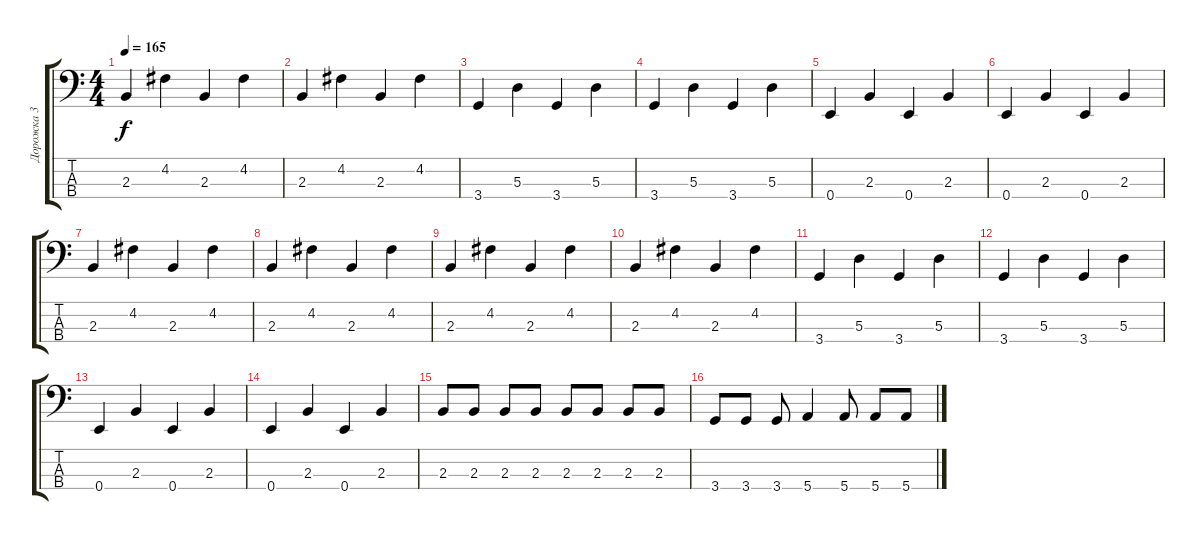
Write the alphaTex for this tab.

\track ("Дорожка 3" "Дорожка 3") {instrument electricbassfinger}
\staff {score tabs}
\tuning (G2 D2 A1 E1) {hide}
\ts (4 4)
\tempo 165
\clef f4
\ks c
2.3.4{dy f} 4.2.4 2.3.4 4.2.4 |
2.3.4 4.2.4 2.3.4 4.2.4 |
3.4.4 5.3.4 3.4.4 5.3.4 |
3.4.4 5.3.4 3.4.4 5.3.4 |
0.4.4 2.3.4 0.4.4 2.3.4 |
0.4.4 2.3.4 0.4.4 2.3.4 |
2.3.4 4.2.4 2.3.4 4.2.4 |
2.3.4 4.2.4 2.3.4 4.2.4 |
2.3.4 4.2.4 2.3.4 4.2.4 |
2.3.4 4.2.4 2.3.4 4.2.4 |
3.4.4 5.3.4 3.4.4 5.3.4 |
3.4.4 5.3.4 3.4.4 5.3.4 |
0.4.4 2.3.4 0.4.4 2.3.4 |
0.4.4 2.3.4 0.4.4 2.3.4 |
2.3.8 2.3.8 2.3.8 2.3.8 2.3.8 2.3.8 2.3.8 2.3.8 |
3.4.8 3.4.8 3.4.8 5.4.4 5.4.8 5.4.8 5.4.8
